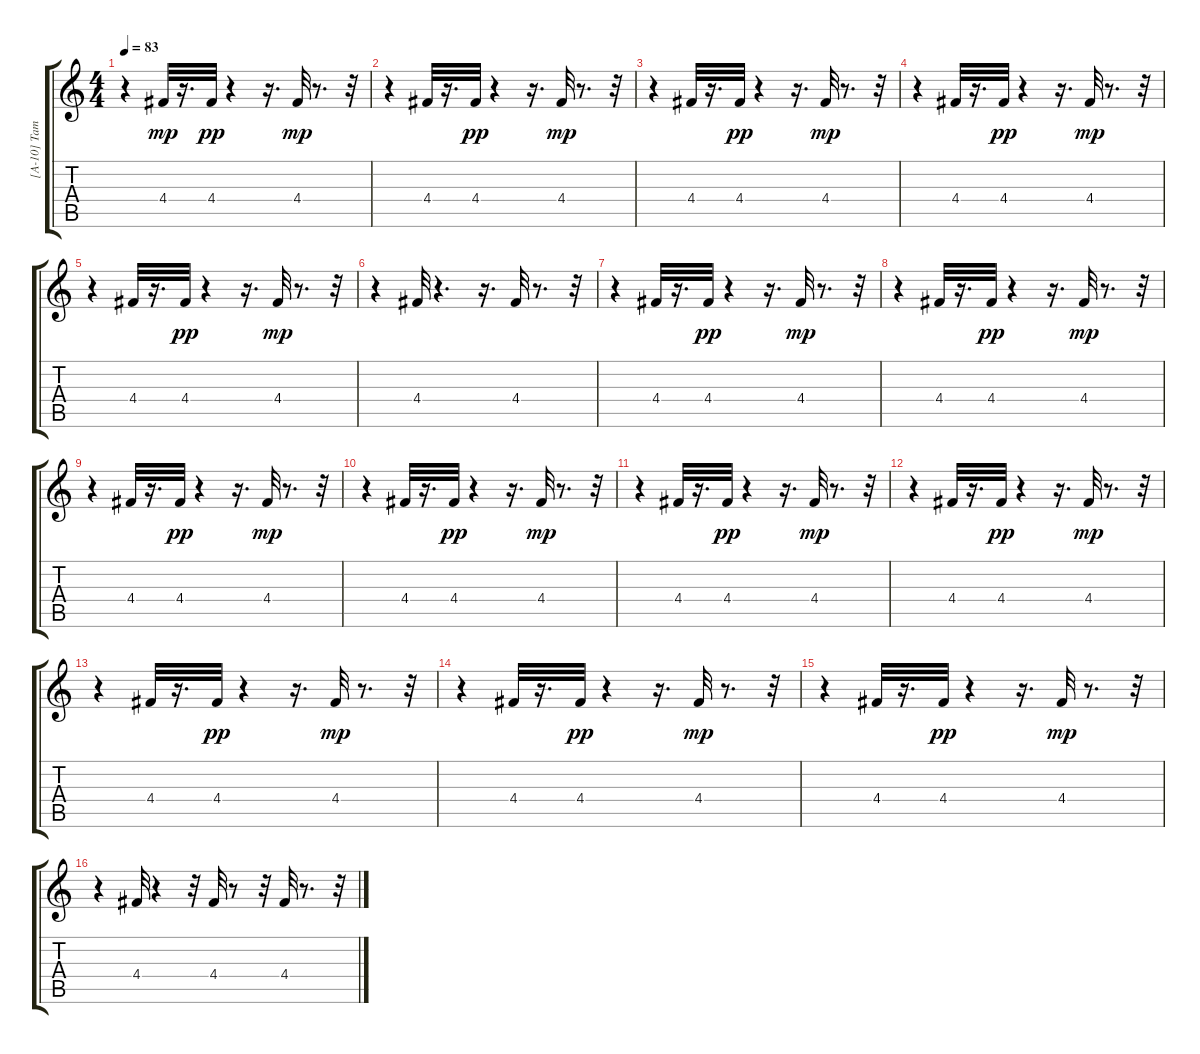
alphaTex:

\track ("[A-10] Tambourin" "[A-10] Tam") {instrument distortionguitar}
\staff {score tabs}
\tuning (E4 B3 G3 D3 A2 E2) {hide}
\ts (4 4)
\tempo 83
\clef g2
\ks c
r.4{dy mp} 4.4.32 r.16{d} 4.4.32{dy pp} r.4 r.16{d} 4.4.32{dy mp} r.8{d} r.32 |
r.4 4.4.32 r.16{d} 4.4.32{dy pp} r.4 r.16{d} 4.4.32{dy mp} r.8{d} r.32 |
r.4 4.4.32 r.16{d} 4.4.32{dy pp} r.4 r.16{d} 4.4.32{dy mp} r.8{d} r.32 |
r.4 4.4.32 r.16{d} 4.4.32{dy pp} r.4 r.16{d} 4.4.32{dy mp} r.8{d} r.32 |
r.4 4.4.32 r.16{d} 4.4.32{dy pp} r.4 r.16{d} 4.4.32{dy mp} r.8{d} r.32 |
r.4 4.4.32 r.4{d} r.16{d} 4.4.32 r.8{d} r.32 |
r.4 4.4.32 r.16{d} 4.4.32{dy pp} r.4 r.16{d} 4.4.32{dy mp} r.8{d} r.32 |
r.4 4.4.32 r.16{d} 4.4.32{dy pp} r.4 r.16{d} 4.4.32{dy mp} r.8{d} r.32 |
r.4 4.4.32 r.16{d} 4.4.32{dy pp} r.4 r.16{d} 4.4.32{dy mp} r.8{d} r.32 |
r.4 4.4.32 r.16{d} 4.4.32{dy pp} r.4 r.16{d} 4.4.32{dy mp} r.8{d} r.32 |
r.4 4.4.32 r.16{d} 4.4.32{dy pp} r.4 r.16{d} 4.4.32{dy mp} r.8{d} r.32 |
r.4 4.4.32 r.16{d} 4.4.32{dy pp} r.4 r.16{d} 4.4.32{dy mp} r.8{d} r.32 |
r.4 4.4.32 r.16{d} 4.4.32{dy pp} r.4 r.16{d} 4.4.32{dy mp} r.8{d} r.32 |
r.4 4.4.32 r.16{d} 4.4.32{dy pp} r.4 r.16{d} 4.4.32{dy mp} r.8{d} r.32 |
r.4 4.4.32 r.16{d} 4.4.32{dy pp} r.4 r.16{d} 4.4.32{dy mp} r.8{d} r.32 |
r.4 4.4.32 r.4 r.32 4.4.32 r.8 r.32 4.4.32 r.8{d} r.32
